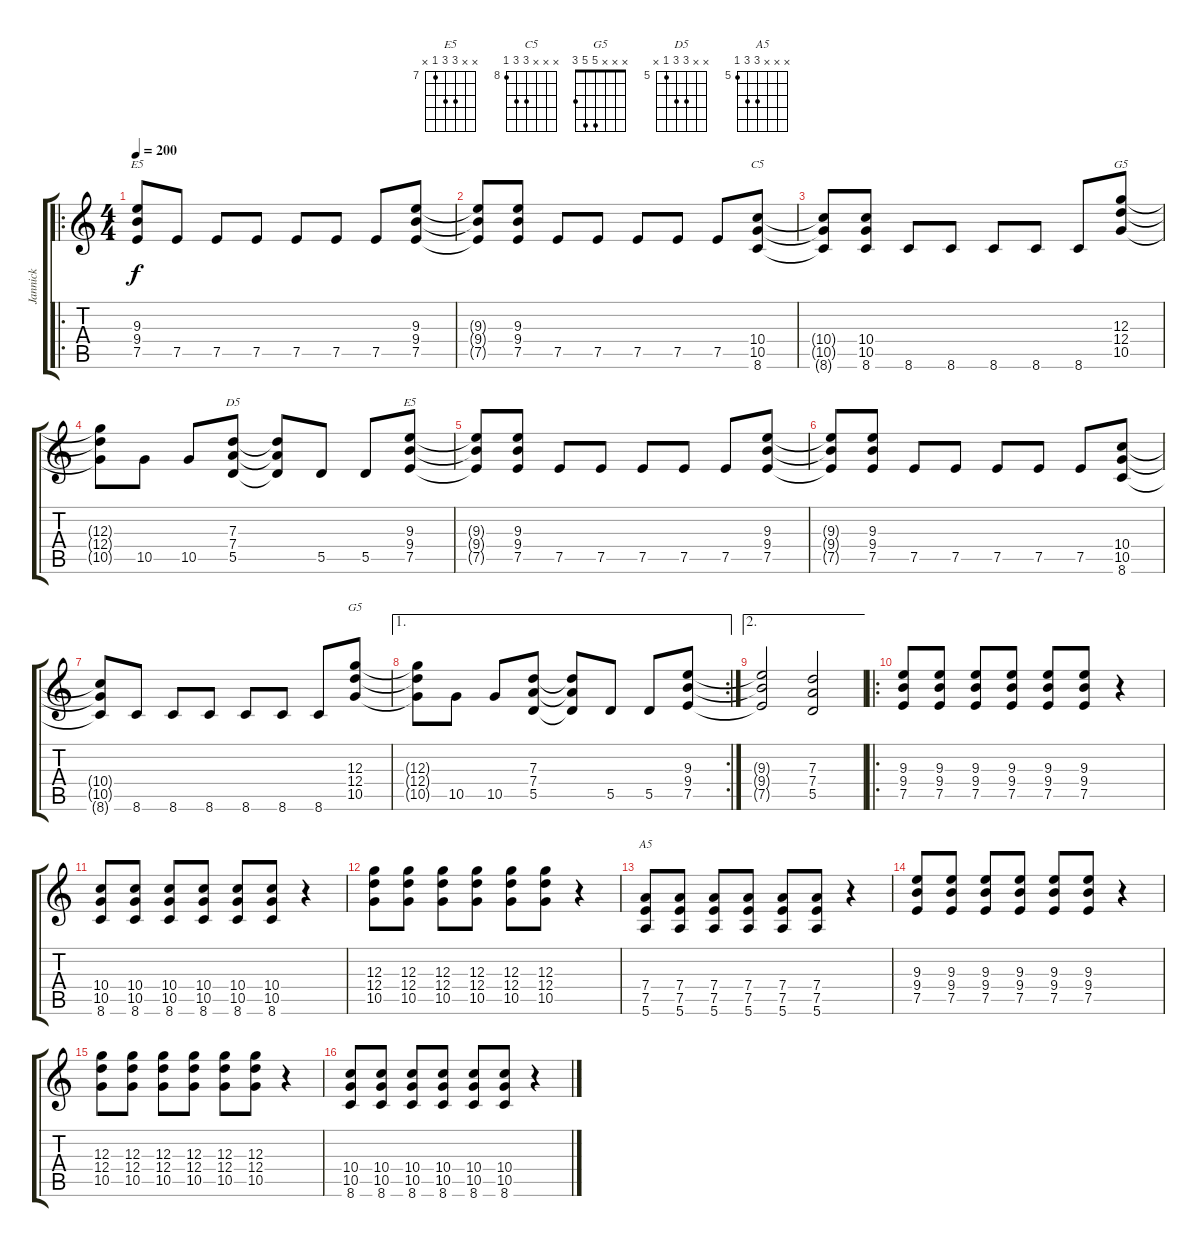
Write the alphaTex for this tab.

\track ("Jannick" "Jannick") {instrument distortionguitar}
\staff {score tabs}
\tuning (E4 B3 G3 D3 A2 E2) {hide}
\chord ("E5" x x x 2 2 0)
\chord ("C5" x x x 10 10 8) {firstfret 8}
\chord ("G5" x x 12 12 10 x) {firstfret 10}
\chord ("D5" x x 7 7 5 x) {firstfret 5}
\chord ("E5" x x 9 9 7 x) {firstfret 7}
\chord ("G5" x x x 5 5 3)
\chord ("A5" x x x 7 7 5) {firstfret 5}
\ro
\ts (4 4)
\tempo 200
\clef g2
\ks c
(9.3 9.4 7.5).8{ch "E5" dy f} 7.5.8 7.5.8 7.5.8 7.5.8 7.5.8 7.5.8 (9.3 9.4 7.5).8 |
(9.3{t} 9.4{t} 7.5{t}).8 (9.3 9.4 7.5).8 7.5.8 7.5.8 7.5.8 7.5.8 7.5.8 (10.4 10.5 8.6).8{ch "C5"} |
(10.4{t} 10.5{t} 8.6{t}).8 (10.4 10.5 8.6).8 8.6.8 8.6.8 8.6.8 8.6.8 8.6.8 (12.3 12.4 10.5).8{ch "G5"} |
(12.3{t} 12.4{t} 10.5{t}).8 10.5.8 10.5.8 (7.3 7.4 5.5).8{ch "D5"} (7.3{t} 7.4{t} 5.5{t}).8 5.5.8 5.5.8 (9.3 9.4 7.5).8{ch "E5"} |
(9.3{t} 9.4{t} 7.5{t}).8 (9.3 9.4 7.5).8 7.5.8 7.5.8 7.5.8 7.5.8 7.5.8 (9.3 9.4 7.5).8 |
(9.3{t} 9.4{t} 7.5{t}).8 (9.3 9.4 7.5).8 7.5.8 7.5.8 7.5.8 7.5.8 7.5.8 (10.4 10.5 8.6).8 |
(10.4{t} 10.5{t} 8.6{t}).8 8.6.8 8.6.8 8.6.8 8.6.8 8.6.8 8.6.8 (12.3 12.4 10.5).8{ch "G5"} |
\ae 1
\rc 2
(12.3{t} 12.4{t} 10.5{t}).8 10.5.8 10.5.8 (7.3 7.4 5.5).8 (7.3{t} 7.4{t} 5.5{t}).8 5.5.8 5.5.8 (9.3 9.4 7.5).8 |
\ae 2
(9.3{t} 9.4{t} 7.5{t}).2 (7.3 7.4 5.5).2 |
\ro
(9.3 9.4 7.5).8 (9.3 9.4 7.5).8 (9.3 9.4 7.5).8 (9.3 9.4 7.5).8 (9.3 9.4 7.5).8 (9.3 9.4 7.5).8 r.4 |
(10.4 10.5 8.6).8 (10.4 10.5 8.6).8 (10.4 10.5 8.6).8 (10.4 10.5 8.6).8 (10.4 10.5 8.6).8 (10.4 10.5 8.6).8 r.4 |
(12.3 12.4 10.5).8 (12.3 12.4 10.5).8 (12.3 12.4 10.5).8 (12.3 12.4 10.5).8 (12.3 12.4 10.5).8 (12.3 12.4 10.5).8 r.4 |
(7.4 7.5 5.6).8{ch "A5"} (7.4 7.5 5.6).8 (7.4 7.5 5.6).8 (7.4 7.5 5.6).8 (7.4 7.5 5.6).8 (7.4 7.5 5.6).8 r.4 |
(9.3 9.4 7.5).8 (9.3 9.4 7.5).8 (9.3 9.4 7.5).8 (9.3 9.4 7.5).8 (9.3 9.4 7.5).8 (9.3 9.4 7.5).8 r.4 |
(12.3 12.4 10.5).8 (12.3 12.4 10.5).8 (12.3 12.4 10.5).8 (12.3 12.4 10.5).8 (12.3 12.4 10.5).8 (12.3 12.4 10.5).8 r.4 |
(10.4 10.5 8.6).8 (10.4 10.5 8.6).8 (10.4 10.5 8.6).8 (10.4 10.5 8.6).8 (10.4 10.5 8.6).8 (10.4 10.5 8.6).8 r.4
